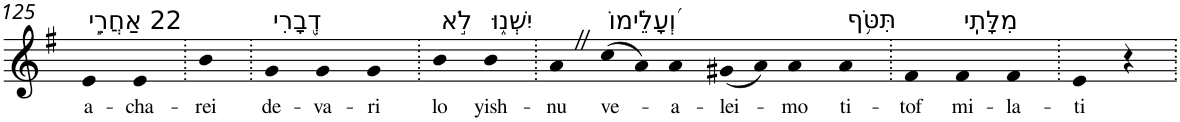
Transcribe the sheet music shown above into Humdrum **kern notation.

**kern	**text
*part1	*part1
*staff1	*staff1
*I"Piano	*
*I'Pno	*
!!LO:PB:g=z
*clefG2	*
*k[f#]	*
*G:	*
=125	=125
!LO:TX:a:t=22 אַחֲרֵ֣י	!
!	!LO:LY:b
4e	a-
!	!LO:LY:b
4e	-cha-
=126.	=126.
!	!LO:LY:b
4b	-rei
=127.	=127.
!LO:TX:a:t=דְ֭בָרִי	!
!	!LO:LY:b
4g	de-
!	!LO:LY:b
4g	-va-
!	!LO:LY:b
4g	-ri
=128.	=128.
!LO:TX:a:t=לֹ֣א	!
!	!LO:LY:b
4b	lo
!LO:TX:a:t=יִשְׁנ֑וּ	!
!	!LO:LY:b
4b	yish-
=129.	=129.
!	!LO:LY:b
4aZ	-nu
!LO:TX:a:t=וְ֝עָלֵ֗ימוֹ	!
!	!LO:LY:b
(8cc	ve-
8a)	.
!	!LO:LY:b
4a	-a-
!	!LO:LY:b
(8g#X	-lei-
8a)	.
!	!LO:LY:b
4a	-mo
!LO:TX:a:t=תִּטֹּ֥ף	!
!	!LO:LY:b
4a	ti-
=130.	=130.
!	!LO:LY:b
4f#	-tof
!LO:TX:a:t=מִלָּתִֽי	!
!	!LO:LY:b
4f#	mi-
!	!LO:LY:b
4f#	-la-
=131.	=131.
!	!LO:LY:b
4e	-ti
4r	.
=.	=.
*-	*-
